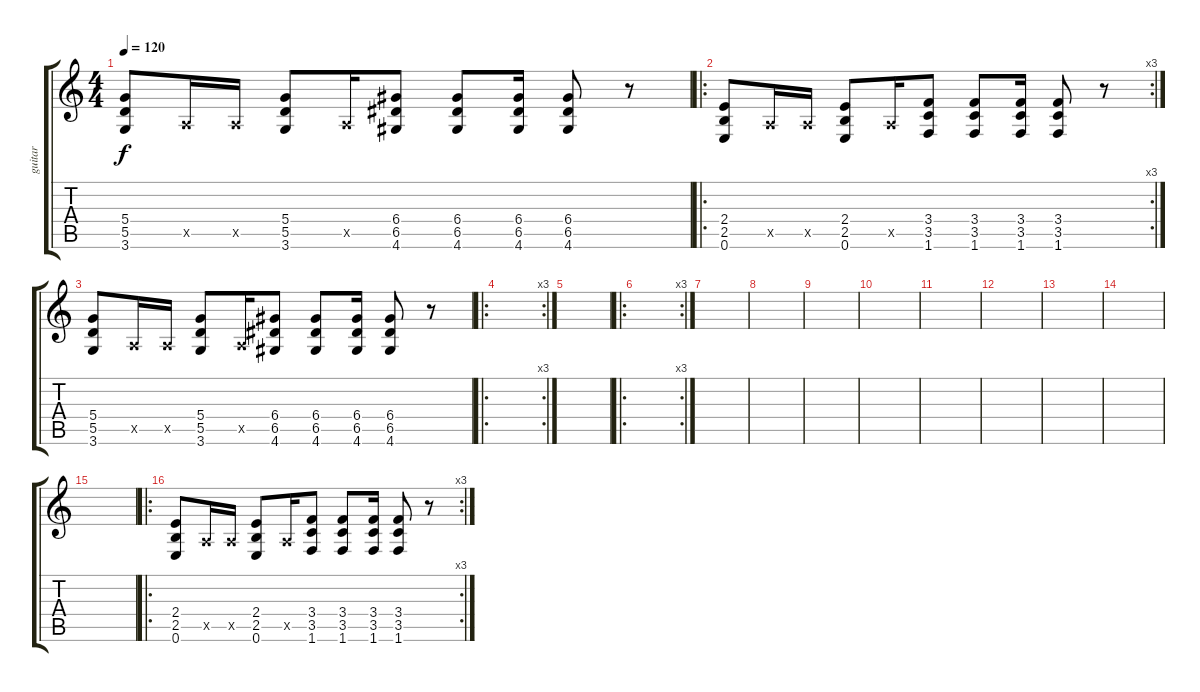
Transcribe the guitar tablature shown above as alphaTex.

\track ("guitar" "guitar") {instrument overdrivenguitar}
\staff {score tabs}
\tuning (E4 B3 G3 D3 A2 E2) {hide}
\ts (4 4)
\tempo 120
\clef g2
\ks c
(5.4 5.5 3.6).8{dy f} 0.5{x}.16 0.5{x}.16 (5.4 5.5 3.6).8 0.5{x}.16 (6.4 6.5 4.6).8 (6.4 6.5 4.6).8 (6.4 6.5 4.6).16 (6.4 6.5 4.6).8 r.8 |
\ro
\rc 3
(2.4 2.5 0.6).8 0.5{x}.16 0.5{x}.16 (2.4 2.5 0.6).8 0.5{x}.16 (3.4 3.5 1.6).8 (3.4 3.5 1.6).8 (3.4 3.5 1.6).16 (3.4 3.5 1.6).8 r.8 |
(5.4 5.5 3.6).8 0.5{x}.16 0.5{x}.16 (5.4 5.5 3.6).8 0.5{x}.16 (6.4 6.5 4.6).8 (6.4 6.5 4.6).8 (6.4 6.5 4.6).16 (6.4 6.5 4.6).8 r.8 |
\ro
\rc 3
|
|
\ro
\rc 3
|
|
|
|
|
|
|
|
|
|
\ro
\rc 3
(2.4 2.5 0.6).8 0.5{x}.16 0.5{x}.16 (2.4 2.5 0.6).8 0.5{x}.16 (3.4 3.5 1.6).8 (3.4 3.5 1.6).8 (3.4 3.5 1.6).16 (3.4 3.5 1.6).8 r.8
